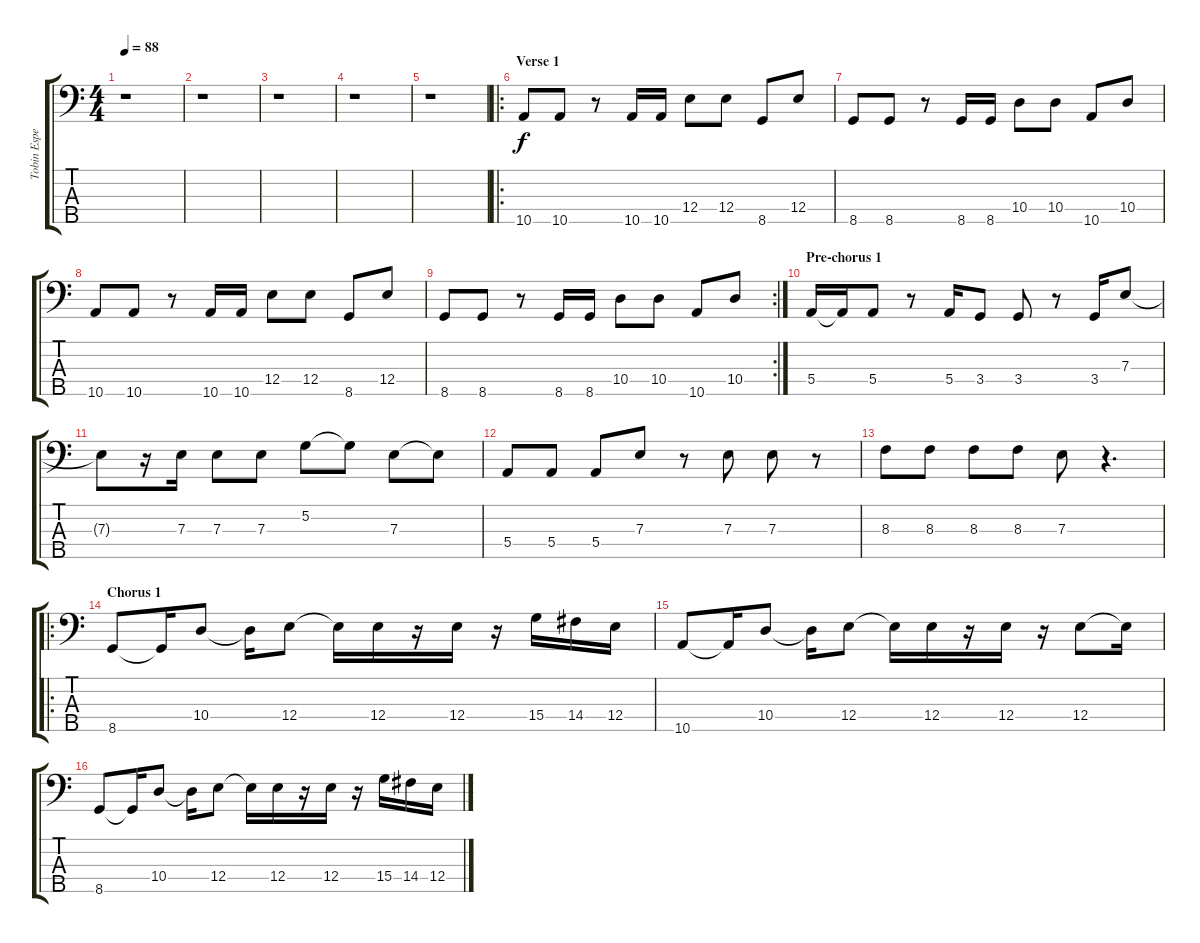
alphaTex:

\track ("Tobin Esperance" "Tobin Espe") {instrument electricbassfinger}
\staff {score tabs}
\tuning (G2 D2 A1 E1 B0) {hide}
\ts (4 4)
\tempo 88
\clef f4
\ks c
r.1{dy f instrument electricbassfinger} |
r.1 |
r.1 |
r.1 |
r.1 |
\ro
\section ("" "Verse 1")
10.5.8 10.5.8 r.8 10.5.16 10.5.16 12.4.8 12.4.8 8.5.8 12.4.8 |
8.5.8 8.5.8 r.8 8.5.16 8.5.16 10.4.8 10.4.8 10.5.8 10.4.8 |
10.5.8 10.5.8 r.8 10.5.16 10.5.16 12.4.8 12.4.8 8.5.8 12.4.8 |
\rc 2
8.5.8 8.5.8 r.8 8.5.16 8.5.16 10.4.8 10.4.8 10.5.8 10.4.8 |
\section ("" "Pre-chorus 1")
5.4.16 5.4{t}.16 5.4.8 r.8 5.4.16 3.4.8 3.4.8 r.8 3.4.16 7.3.8 |
7.3{t}.8 r.16 7.3.16 7.3.8 7.3.8 5.2.8 5.2{t}.8 7.3.8 7.3{t}.8 |
5.4.8 5.4.8 5.4.8 7.3.8 r.8 7.3.8 7.3.8 r.8 |
8.3.8 8.3.8 8.3.8 8.3.8 7.3.8 r.4{d} |
\ro
\section ("" "Chorus 1")
8.5.8 8.5{t}.16 10.4.8 10.4{t}.16 12.4.8 12.4{t}.16 12.4.16 r.16 12.4.16 r.16 15.4.16 14.4.16 12.4.16 |
10.5.8 10.5{t}.16 10.4.8 10.4{t}.16 12.4.8 12.4{t}.16 12.4.16 r.16 12.4.16 r.16 12.4.8 12.4{t}.16 |
8.5.8 8.5{t}.16 10.4.8 10.4{t}.16 12.4.8 12.4{t}.16 12.4.16 r.16 12.4.16 r.16 15.4.16 14.4.16 12.4.16
